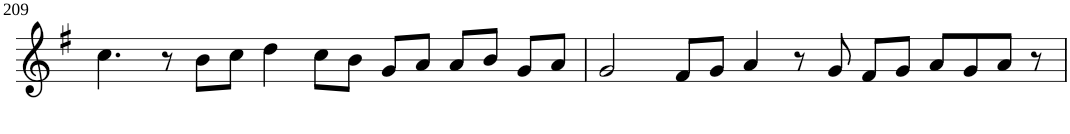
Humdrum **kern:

**kern
*part1
*staff1
*I"Violin
!!LO:PB:g=z
*clefG2
*k[f#]
*G:
*M8/4
=209
4.cc\
8r
8b\L
8cc\J
4dd\
8cc\L
8b\J
8g/L
8a/J
8a/L
8b/J
8g/L
8a/J
=210
2g/
8f#/L
8g/J
4a/
8r
8g/
8f#/L
8g/J
8a/L
8g/
8a/J
8r
=
*-
